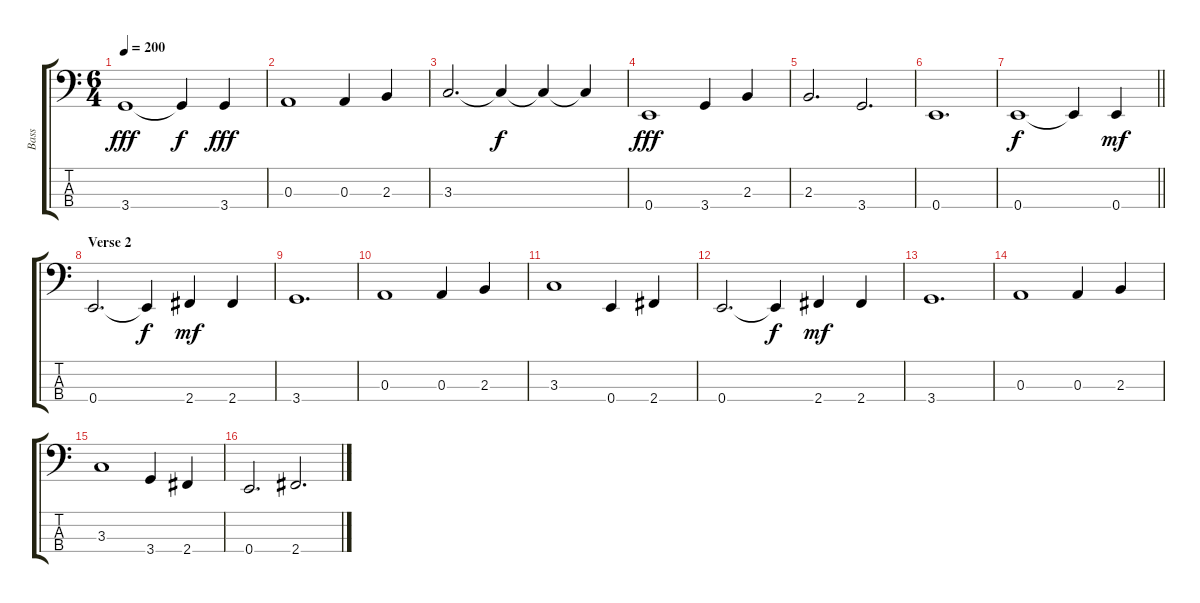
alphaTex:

\track ("Bass" "Bass") {instrument electricbasspick}
\staff {score tabs}
\tuning (G2 D2 A1 E1) {hide}
\ts (6 4)
\tempo 200
\clef f4
\ks c
3.4.1{dy fff} 3.4{t}.4{dy f} 3.4.4{dy fff} |
0.3.1 0.3.4 2.3.4 |
3.3.2{d} 3.3{t}.4{dy f} 3.3{t}.4 3.3{t}.4 |
0.4.1{dy fff} 3.4.4 2.3.4 |
2.3.2{d} 3.4.2{d} |
0.4.1{d} |
\barLineRight lightlight
0.4.1{dy f} 0.4{t}.4 0.4.4{dy mf} |
\section ("" "Verse 2")
0.4.2{d} 0.4{t}.4{dy f} 2.4.4{dy mf} 2.4.4 |
3.4.1{d} |
0.3.1 0.3.4 2.3.4 |
3.3.1 0.4.4 2.4.4 |
0.4.2{d} 0.4{t}.4{dy f} 2.4.4{dy mf} 2.4.4 |
3.4.1{d} |
0.3.1 0.3.4 2.3.4 |
3.3.1 3.4.4 2.4.4 |
0.4.2{d} 2.4.2{d}
